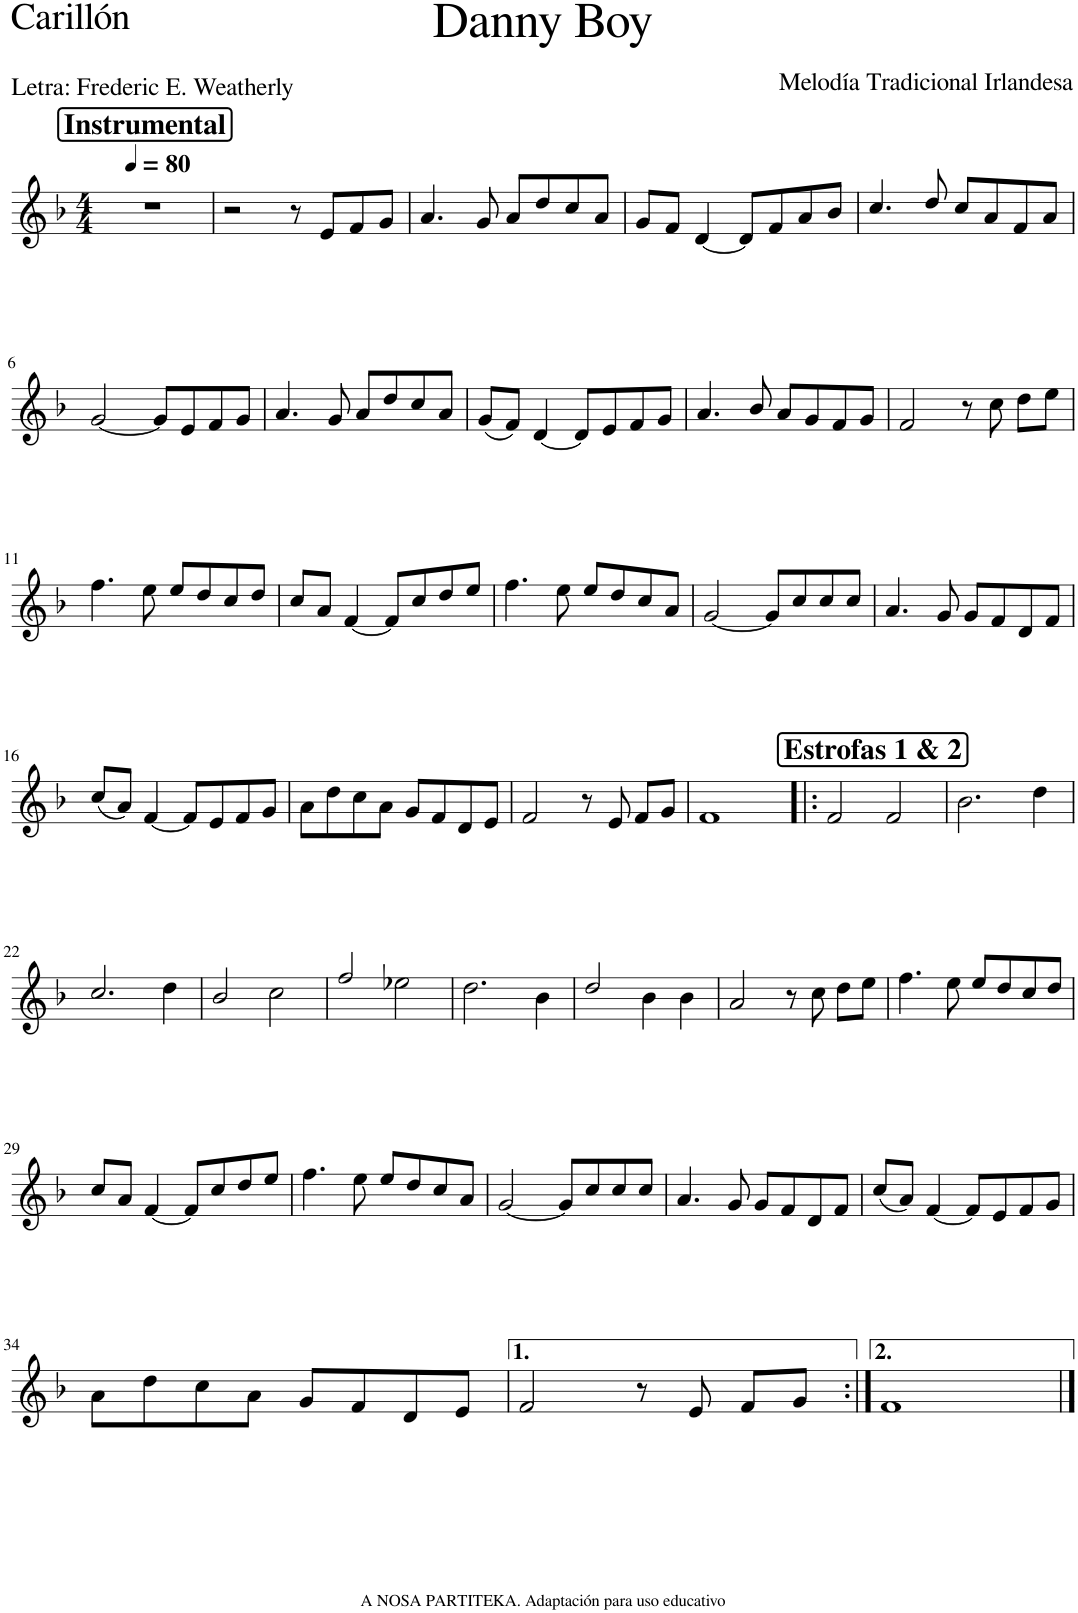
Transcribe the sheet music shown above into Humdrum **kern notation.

**kern
*part1
*staff1
*I"Carillón
*I'Ca.
*clefG2
*Trd-14c-24
*k[b-]
*M4/4
*MM80
!!LO:REH:place=s1:a:B:cj:fs=14:t=Instrumental
=1
1r
=2
2r
8r
8e/L
8f/
8g/J
=3
4.a/
8g/
8a/L
8dd/
8cc/
8a/J
=4
8g/L
8f/J
[<4d/
8d/L]
8f/
8a/
8b-/J
=5
4.cc/
8dd/
8cc/L
8a/
8f/
8a/J
!!LO:LB:g=z
=6
[<2g/
8g/L]
8e/
8f/
8g/J
=7
4.a/
8g/
8a/L
8dd/
8cc/
8a/J
=8
(8g/L
8f/J)
[<4d/
8d/L]
8e/
8f/
8g/J
=9
4.a/
8b-/
8a/L
8g/
8f/
8g/J
=10
2f/
8r
8cc\
8dd\L
8ee\J
!!LO:LB:g=z
=11
4.ff\
8ee\
8ee/L
8dd/
8cc/
8dd/J
=12
8cc/L
8a/J
[<4f/
8f/L]
8cc/
8dd/
8ee/J
=13
4.ff\
8ee\
8ee/L
8dd/
8cc/
8a/J
=14
[<2g/
8g/L]
8cc/
8cc/
8cc/J
=15
4.a/
8g/
8g/L
8f/
8d/
8f/J
!!LO:LB:g=z
=16
(8cc/L
8a/J)
[<4f/
8f/L]
8e/
8f/
8g/J
=17
8a\L
8dd\
8cc\
8a\J
8g/L
8f/
8d/
8e/J
=18
2f/
8r
8e/
8f/L
8g/J
=19
1f
!!LO:REH:place=s1:a:B:cj:fs=14:t=Estrofas 1 & 2
=20!|:
2f/
2f/
=21
2.b-\
4dd\
!!LO:LB:g=z
=22
2.cc/
4dd\
=23
2b-/
2cc\
=24
2ff/
2ee-X\
=25
2.dd\
4b-\
=26
2dd/
4b-\
4b-\
=27
2a/
8r
8cc\
8dd\L
8ee\J
=28
4.ff\
8ee\
8ee/L
8dd/
8cc/
8dd/J
!!LO:LB:g=z
=29
8cc/L
8a/J
[<4f/
8f/L]
8cc/
8dd/
8ee/J
=30
4.ff\
8ee\
8ee/L
8dd/
8cc/
8a/J
=31
[<2g/
8g/L]
8cc/
8cc/
8cc/J
=32
4.a/
8g/
8g/L
8f/
8d/
8f/J
=33
(8cc/L
8a/J)
[<4f/
8f/L]
8e/
8f/
8g/J
!!LO:LB:g=z
=34
8a\L
8dd\
8cc\
8a\J
8g/L
8f/
8d/
8e/J
=35
2f/
8r
8e/
8f/L
8g/J
=36:|!
1f
==
*-
